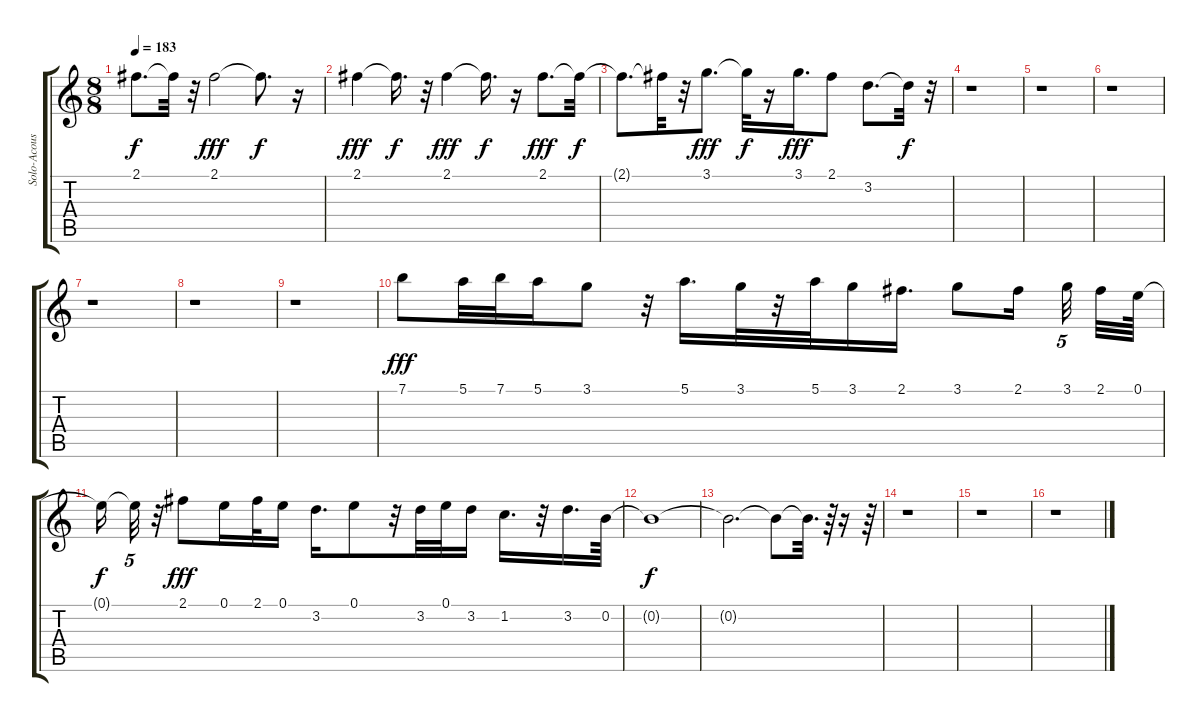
\track ("Solo-Acoustic2" "Solo-Acous") {instrument acousticguitarnylon}
\staff {score tabs}
\tuning (E4 B3 G3 D3 A2 E2) {hide}
\ts (8 8)
\tempo 183
\clef g2
\ks c
2.1{t}.8{d dy f} 2.1{t}.32 r.32 2.1.2{dy fff} 2.1{t}.8{d dy f} r.16 |
2.1.4{dy fff} 2.1{t}.16{d dy f} r.32 2.1.4{dy fff} 2.1{t}.16{d dy f} r.16 2.1.8{d dy fff} 2.1{t}.32{dy f} |
2.1{t}.8{d} 2.1{t}.32 r.32 3.1.8{d dy fff} 3.1{t}.32{dy f} r.16 3.1.16{d dy fff} 2.1.8 3.2.8{d} 3.2{t}.32{dy f} r.32 |
r.1 |
r.1 |
r.1 |
r.1 |
r.1 |
r.1 |
7.1.8{dy fff} 5.1.32 7.1.32 5.1.16 3.1.8 r.32 5.1.16{d} 3.1.32 r.32 5.1.32 3.1.16 2.1.16{d} 3.1.8 2.1.16{beam splitsecondary} 3.1.32{tu (5 4) beam splitsecondary} 2.1.32 0.1.64 |
0.1{t}.16{dy f} 0.1{t}.32{tu (5 4)} r.32 2.1.8{dy fff} 0.1.16 2.1.32 0.1.16 3.2.16{d} 0.1.8 r.32 3.2.32 0.1.32 3.2.16 1.2.16{d} r.32 3.2.16{d} 0.2.64 |
0.2{t}.1{dy f} |
0.2{t}.2{d} 0.2{t}.8 0.2{t}.32{d} r.64 r.16 r.64 |
r.1 |
r.1 |
r.1
